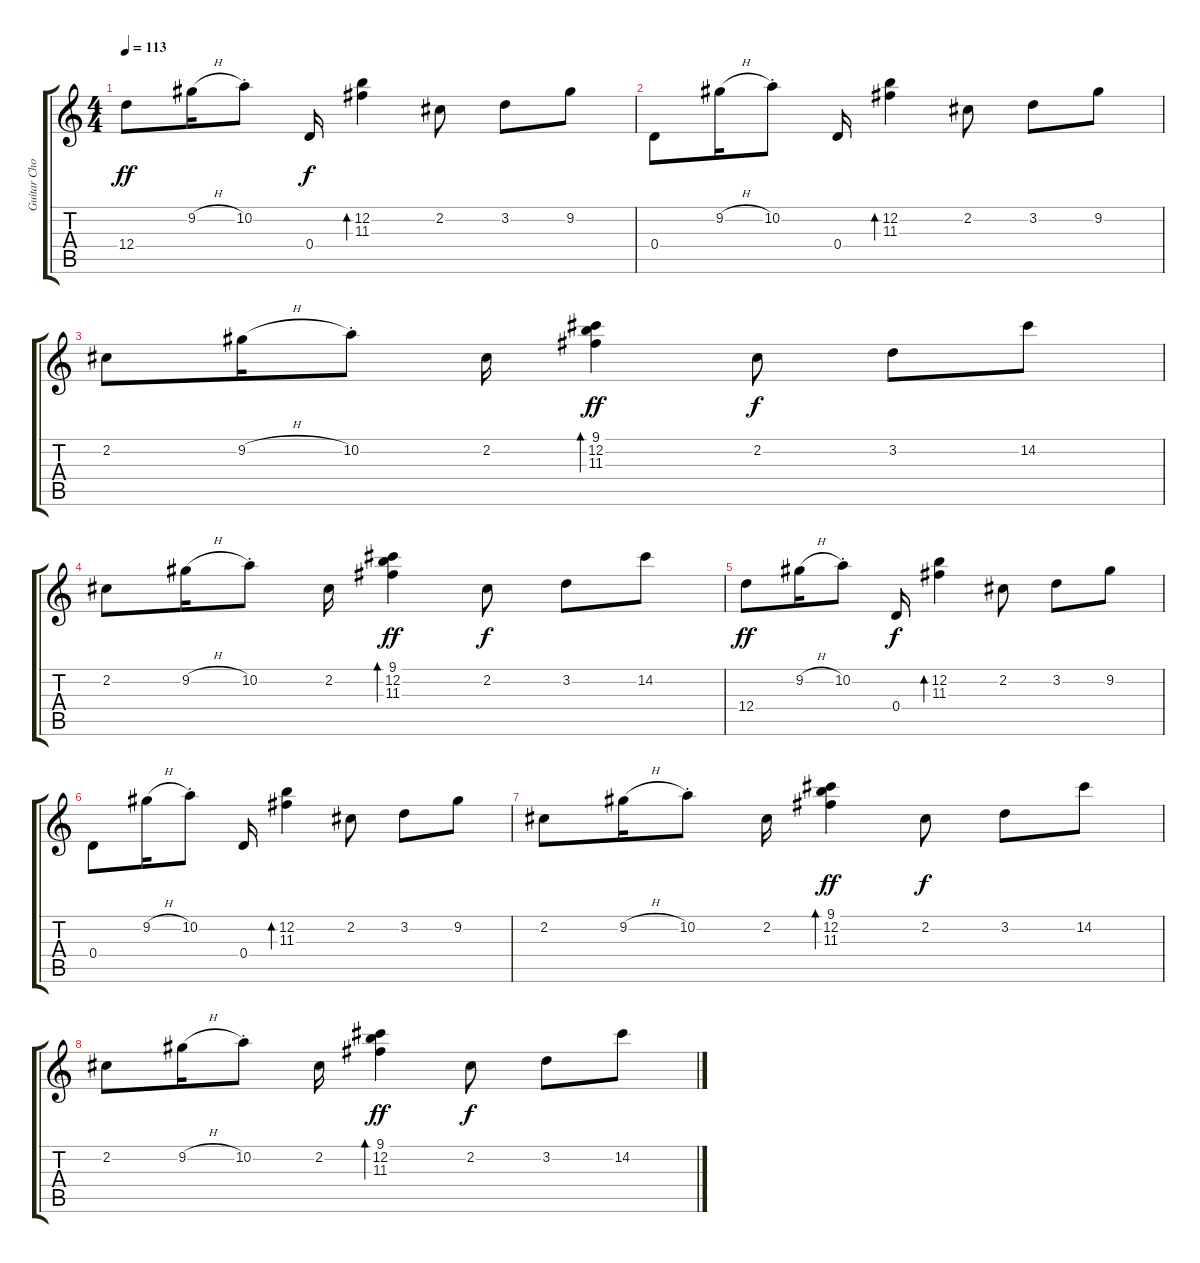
\track ("Guitar Chords" "Guitar Cho") {instrument acousticguitarsteel}
\staff {score tabs}
\tuning (E4 B3 G3 D3 A2 E2) {hide}
\ts (4 4)
\tempo 113
\clef g2
\ks c
12.4.8{dy ff} 9.2{h}.16 10.2{st}.8 0.4.16{dy f} (12.2 11.3).4{bd 240} 2.2.8 3.2.8 9.2.8 |
0.4.8 9.2{h}.16 10.2{st}.8 0.4.16 (12.2 11.3).4{bd 240} 2.2.8 3.2.8 9.2.8 |
2.2.8 9.2{h}.16 10.2{st}.8 2.2.16 (9.1 12.2 11.3).4{bd 120 dy ff} 2.2.8{dy f} 3.2.8 14.2.8 |
2.2.8 9.2{h}.16 10.2{st}.8 2.2.16 (9.1 12.2 11.3).4{bd 120 dy ff} 2.2.8{dy f} 3.2.8 14.2.8 |
12.4.8{dy ff} 9.2{h}.16 10.2{st}.8 0.4.16{dy f} (12.2 11.3).4{bd 240} 2.2.8 3.2.8 9.2.8 |
0.4.8 9.2{h}.16 10.2{st}.8 0.4.16 (12.2 11.3).4{bd 240} 2.2.8 3.2.8 9.2.8 |
2.2.8 9.2{h}.16 10.2{st}.8 2.2.16 (9.1 12.2 11.3).4{bd 120 dy ff} 2.2.8{dy f} 3.2.8 14.2.8 |
2.2.8 9.2{h}.16 10.2{st}.8 2.2.16 (9.1 12.2 11.3).4{bd 120 dy ff} 2.2.8{dy f} 3.2.8 14.2.8
